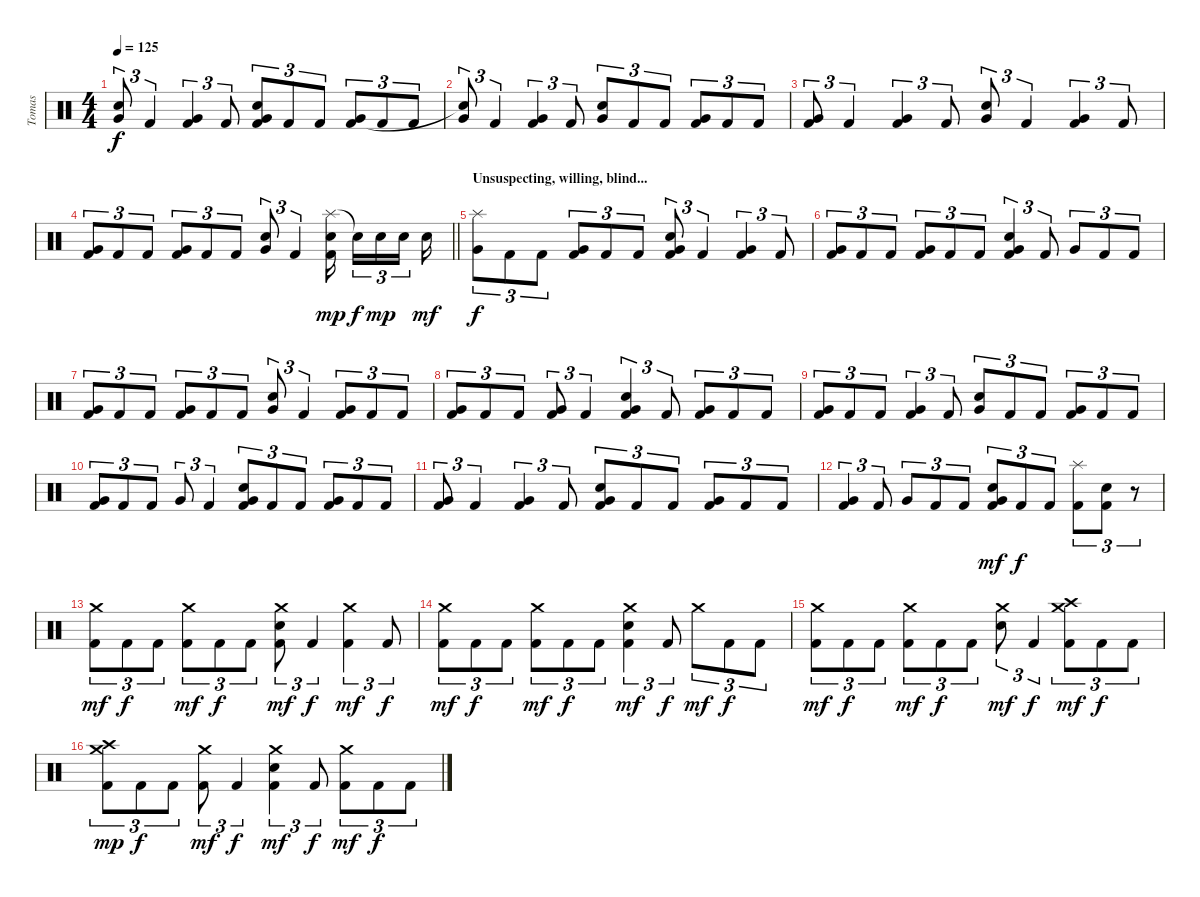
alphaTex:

\track ("Tomas" "Tomas") {instrument percussion}
\staff {score}
\articulation defaults
\ts (4 4)
\tempo 125
\clef neutral
\ks c
("Very Low Tom (hit)" "Snare (hit)"{t}).8{tu (3 2) dy f} "Kick (hit) 2".4{tu (3 2)} ("Very Low Tom (hit)" "Kick (hit) 2").4{tu (3 2)} "Kick (hit) 2".8{tu (3 2)} ("Electric Snare (hit)" "Very Low Tom (hit)" "Kick (hit) 2").8{tu (3 2)} "Kick (hit) 2".8{tu (3 2)} "Kick (hit) 2".8{tu (3 2)} ("Very Low Tom (hit)" "Kick (hit) 2").8{tu (3 2)} "Kick (hit) 2".8{tu (3 2)} "Kick (hit) 2".8{tu (3 2)} |
("Very Low Tom (hit)" "Snare (hit)"{t}).8{tu (3 2)} "Kick (hit) 2".4{tu (3 2)} ("Very Low Tom (hit)" "Kick (hit) 2").4{tu (3 2)} "Kick (hit) 2".8{tu (3 2)} ("Electric Snare (hit)" "Very Low Tom (hit)").8{tu (3 2)} "Kick (hit) 2".8{tu (3 2)} "Kick (hit) 2".8{tu (3 2)} ("Very Low Tom (hit)" "Kick (hit) 2").8{tu (3 2)} "Kick (hit) 2".8{tu (3 2)} "Kick (hit) 2".8{tu (3 2)} |
("Very Low Tom (hit)" "Kick (hit) 2").8{tu (3 2)} "Kick (hit) 2".4{tu (3 2)} ("Very Low Tom (hit)" "Kick (hit) 2").4{tu (3 2)} "Kick (hit) 2".8{tu (3 2)} ("Electric Snare (hit)" "Very Low Tom (hit)").8{tu (3 2)} "Kick (hit) 2".4{tu (3 2)} ("Very Low Tom (hit)" "Kick (hit) 2").4{tu (3 2)} "Kick (hit) 2".8{tu (3 2)} |
\barLineRight lightlight
("Very Low Tom (hit)" "Kick (hit) 2").8{tu (3 2)} "Kick (hit) 2".8{tu (3 2)} "Kick (hit) 2".8{tu (3 2)} ("Very Low Tom (hit)" "Kick (hit) 2").8{tu (3 2)} "Kick (hit) 2".8{tu (3 2)} "Kick (hit) 2".8{tu (3 2)} ("Electric Snare (hit)" "Very Low Tom (hit)").8{tu (3 2)} "Kick (hit) 2".4{tu (3 2)} ("Splash (hit)" "Electric Snare (hit)" "Kick (hit) 2").16{dy mp beam splitsecondary} "Snare (hit)"{t}.16{tu (3 2) dy f} "Electric Snare (hit)".16{tu (3 2) dy mp} "Electric Snare (hit)".16{tu (3 2) beam splitsecondary} "Electric Snare (hit)".16{dy mf} |
\section ("" "Unsuspecting, willing, blind...")
("Splash (hit)" "Very Low Tom (hit)").8{tu (3 2) dy f} "Kick (hit) 2".8{tu (3 2)} "Kick (hit) 2".8{tu (3 2)} ("Very Low Tom (hit)" "Kick (hit) 2").8{tu (3 2)} "Kick (hit) 2".8{tu (3 2)} "Kick (hit) 2".8{tu (3 2)} ("Electric Snare (hit)" "Very Low Tom (hit)" "Kick (hit) 2").8{tu (3 2)} "Kick (hit) 2".4{tu (3 2)} ("Very Low Tom (hit)" "Kick (hit) 2").4{tu (3 2)} "Kick (hit) 2".8{tu (3 2)} |
("Very Low Tom (hit)" "Kick (hit) 2").8{tu (3 2)} "Kick (hit) 2".8{tu (3 2)} "Kick (hit) 2".8{tu (3 2)} ("Very Low Tom (hit)" "Kick (hit) 2").8{tu (3 2)} "Kick (hit) 2".8{tu (3 2)} "Kick (hit) 2".8{tu (3 2)} ("Electric Snare (hit)" "Very Low Tom (hit)" "Kick (hit) 2").4{tu (3 2)} "Kick (hit) 2".8{tu (3 2)} "Very Low Tom (hit)".8{tu (3 2)} "Kick (hit) 2".8{tu (3 2)} "Kick (hit) 2".8{tu (3 2)} |
("Very Low Tom (hit)" "Kick (hit) 2").8{tu (3 2)} "Kick (hit) 2".8{tu (3 2)} "Kick (hit) 2".8{tu (3 2)} ("Very Low Tom (hit)" "Kick (hit) 2").8{tu (3 2)} "Kick (hit) 2".8{tu (3 2)} "Kick (hit) 2".8{tu (3 2)} ("Electric Snare (hit)" "Very Low Tom (hit)").8{tu (3 2)} "Kick (hit) 2".4{tu (3 2)} ("Very Low Tom (hit)" "Kick (hit) 2").8{tu (3 2)} "Kick (hit) 2".8{tu (3 2)} "Kick (hit) 2".8{tu (3 2)} |
("Very Low Tom (hit)" "Kick (hit) 2").8{tu (3 2)} "Kick (hit) 2".8{tu (3 2)} "Kick (hit) 2".8{tu (3 2)} ("Very Low Tom (hit)" "Kick (hit) 2").8{tu (3 2)} "Kick (hit) 2".4{tu (3 2)} ("Electric Snare (hit)" "Very Low Tom (hit)" "Kick (hit) 2").4{tu (3 2)} "Kick (hit) 2".8{tu (3 2)} ("Very Low Tom (hit)" "Kick (hit) 2").8{tu (3 2)} "Kick (hit) 2".8{tu (3 2)} "Kick (hit) 2".8{tu (3 2)} |
("Very Low Tom (hit)" "Kick (hit) 2").8{tu (3 2)} "Kick (hit) 2".8{tu (3 2)} "Kick (hit) 2".8{tu (3 2)} ("Very Low Tom (hit)" "Kick (hit) 2").4{tu (3 2)} "Kick (hit) 2".8{tu (3 2)} ("Electric Snare (hit)" "Very Low Tom (hit)").8{tu (3 2)} "Kick (hit) 2".8{tu (3 2)} "Kick (hit) 2".8{tu (3 2)} ("Very Low Tom (hit)" "Kick (hit) 2").8{tu (3 2)} "Kick (hit) 2".8{tu (3 2)} "Kick (hit) 2".8{tu (3 2)} |
("Very Low Tom (hit)" "Kick (hit) 2").8{tu (3 2)} "Kick (hit) 2".8{tu (3 2)} "Kick (hit) 2".8{tu (3 2)} "Very Low Tom (hit)".8{tu (3 2)} "Kick (hit) 2".4{tu (3 2)} ("Electric Snare (hit)" "Very Low Tom (hit)" "Kick (hit) 2").8{tu (3 2)} "Kick (hit) 2".8{tu (3 2)} "Kick (hit) 2".8{tu (3 2)} ("Very Low Tom (hit)" "Kick (hit) 2").8{tu (3 2)} "Kick (hit) 2".8{tu (3 2)} "Kick (hit) 2".8{tu (3 2)} |
("Very Low Tom (hit)" "Kick (hit) 2").8{tu (3 2)} "Kick (hit) 2".4{tu (3 2)} ("Very Low Tom (hit)" "Kick (hit) 2").4{tu (3 2)} "Kick (hit) 2".8{tu (3 2)} ("Electric Snare (hit)" "Very Low Tom (hit)" "Kick (hit) 2").8{tu (3 2)} "Kick (hit) 2".8{tu (3 2)} "Kick (hit) 2".8{tu (3 2)} ("Very Low Tom (hit)" "Kick (hit) 2").8{tu (3 2)} "Kick (hit) 2".8{tu (3 2)} "Kick (hit) 2".8{tu (3 2)} |
("Very Low Tom (hit)" "Kick (hit) 2").4{tu (3 2)} "Kick (hit) 2".8{tu (3 2)} "Very Low Tom (hit)".8{tu (3 2)} "Kick (hit) 2".8{tu (3 2)} "Kick (hit) 2".8{tu (3 2)} ("Electric Snare (hit)" "Very Low Tom (hit)" "Kick (hit) 2").8{tu (3 2) dy mf} "Kick (hit) 2".8{tu (3 2) dy f} "Kick (hit) 2".8{tu (3 2)} ("Splash (hit)" "Kick (hit) 2").8{tu (3 2)} ("Electric Snare (hit)" "Kick (hit) 2").8{tu (3 2)} r.8{tu (3 2)} |
("Crash medium (hit)" "Kick (hit) 2").8{tu (3 2) dy mf} "Kick (hit) 2".8{tu (3 2) dy f} "Kick (hit) 2".8{tu (3 2)} ("Crash medium (hit)" "Kick (hit) 2").8{tu (3 2) dy mf} "Kick (hit) 2".8{tu (3 2) dy f} "Kick (hit) 2".8{tu (3 2)} ("Crash medium (hit)" "Electric Snare (hit)" "Kick (hit) 2").8{tu (3 2) dy mf} "Kick (hit) 2".4{tu (3 2) dy f} ("Crash medium (hit)" "Kick (hit) 2").4{tu (3 2) dy mf} "Kick (hit) 2".8{tu (3 2) dy f} |
("Crash medium (hit)" "Kick (hit) 2").8{tu (3 2) dy mf} "Kick (hit) 2".8{tu (3 2) dy f} "Kick (hit) 2".8{tu (3 2)} ("Crash medium (hit)" "Kick (hit) 2").8{tu (3 2) dy mf} "Kick (hit) 2".8{tu (3 2) dy f} "Kick (hit) 2".8{tu (3 2)} ("Crash medium (hit)" "Electric Snare (hit)" "Kick (hit) 2").4{tu (3 2) dy mf} "Kick (hit) 2".8{tu (3 2) dy f} "Crash medium (hit)".8{tu (3 2) dy mf} "Kick (hit) 2".8{tu (3 2) dy f} "Kick (hit) 2".8{tu (3 2)} |
("Crash medium (hit)" "Kick (hit) 2").8{tu (3 2) dy mf} "Kick (hit) 2".8{tu (3 2) dy f} "Kick (hit) 2".8{tu (3 2)} ("Crash medium (hit)" "Kick (hit) 2").8{tu (3 2) dy mf} "Kick (hit) 2".8{tu (3 2) dy f} "Kick (hit) 2".8{tu (3 2)} ("Crash medium (hit)" "Electric Snare (hit)").8{tu (3 2) dy mf} "Kick (hit) 2".4{tu (3 2) dy f} ("Crash medium (hit)" "Crash high (hit)" "Kick (hit) 2").8{tu (3 2) dy mf} "Kick (hit) 2".8{tu (3 2) dy f} "Kick (hit) 2".8{tu (3 2)} |
("Crash medium (hit)" "Crash high (hit)" "Kick (hit) 2").8{tu (3 2) dy mp} "Kick (hit) 2".8{tu (3 2) dy f} "Kick (hit) 2".8{tu (3 2)} ("Crash medium (hit)" "Kick (hit) 2").8{tu (3 2) dy mf} "Kick (hit) 2".4{tu (3 2) dy f} ("Crash medium (hit)" "Electric Snare (hit)" "Kick (hit) 2").4{tu (3 2) dy mf} "Kick (hit) 2".8{tu (3 2) dy f} ("Crash medium (hit)" "Kick (hit) 2").8{tu (3 2) dy mf} "Kick (hit) 2".8{tu (3 2) dy f} "Kick (hit) 2".8{tu (3 2)}
